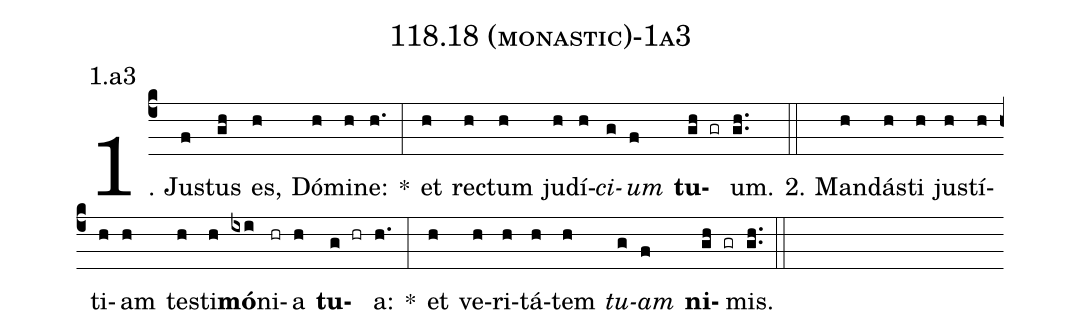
name: 118.18 (monastic)-1a3;
annotation: 1.a3;
%%
(c4)1. Jus(f)tus(gh) es,(h) Dó(h)mi(h)ne:(h.) *(:) et(h) rec(h)tum(h) ju(h)dí(h)<i>ci</i>(g)<i>um</i>(f) <b>tu</b>(gh gr)um.(gh..) (::)
2. Man(h)dás(h)ti(h) jus(h)tí(h)ti(h)am(h) tes(h)ti(h)<b>mó</b>(ixi)ni(hr)a(h) <b>tu</b>(g hr)a:(h.) *(:) et(h) ve(h)ri(h)tá(h)tem(h) <i>tu</i>(g)<i>am</i>(f) <b>ni</b>(gh gr)mis.(gh..) (::)
